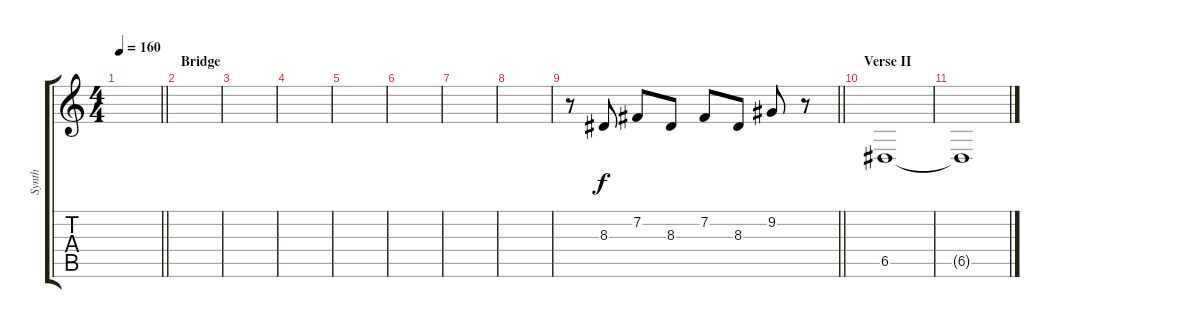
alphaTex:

\track ("Synth" "Synth") {instrument stringensemble1}
\staff {score tabs}
\tuning (E4 B3 G3 D3 A2 E2) {hide}
\ts (4 4)
\tempo 160
\clef g2
\barLineRight lightlight
\ks c
|
\section ("" "Bridge")
|
|
|
|
|
|
|
\barLineRight lightlight
r.8 8.3.8 7.2.8 8.3.8 7.2.8 8.3.8 9.2.8 r.8 |
\section ("" "Verse II")
6.5.1{volume 0} |
6.5{t}.1
